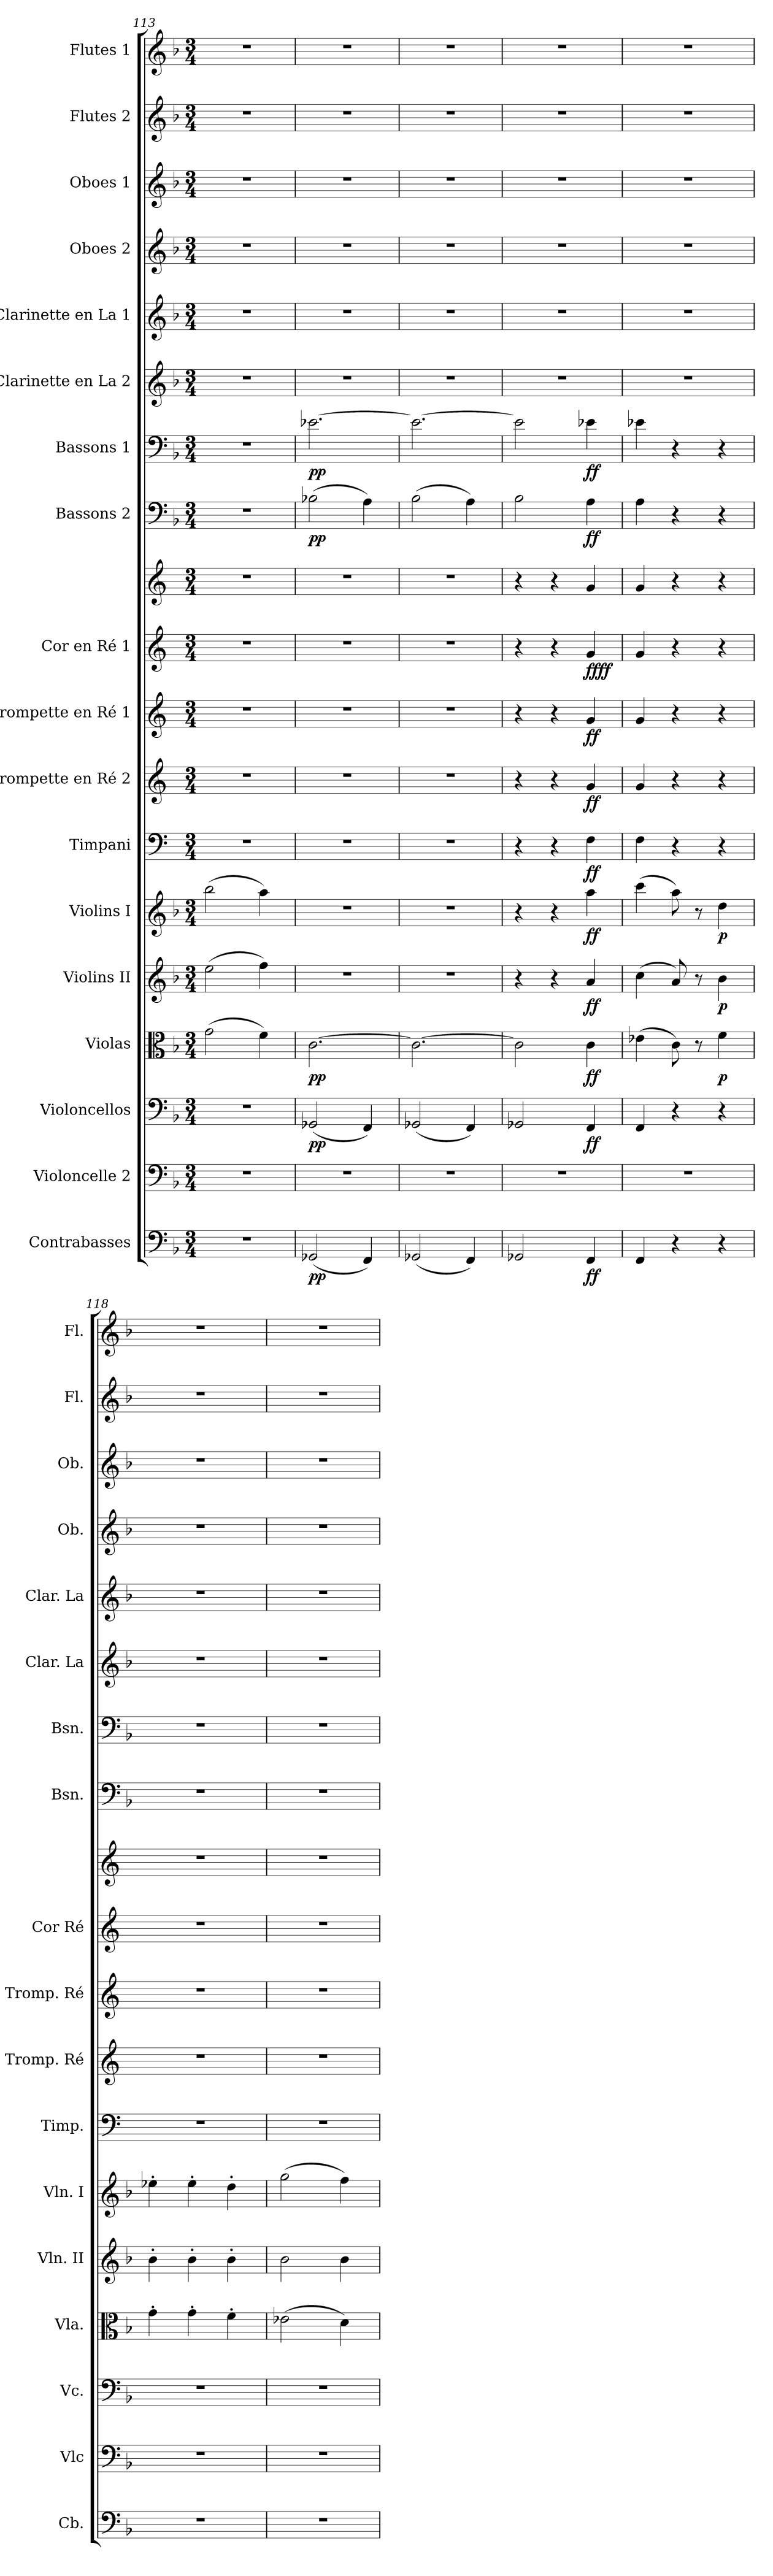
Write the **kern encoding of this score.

**kern	**dynam	**kern	**kern	**dynam	**kern	**dynam	**kern	**dynam	**kern	**dynam	**kern	**dynam	**kern	**dynam	**kern	**dynam	**kern	**kern	**dynam	**kern	**dynam	**kern	**dynam	**kern	**kern	**kern	**kern	**kern	**kern
*part18	*part18	*part17	*part16	*part16	*part15	*part15	*part14	*part14	*part13	*part13	*part12	*part12	*part11	*part11	*part10	*part10	*part9	*part9	*part9	*part8	*part8	*part7	*part7	*part6	*part5	*part4	*part3	*part2	*part1
*staff19	*staff19	*staff18	*staff17	*staff17	*staff16	*staff16	*staff15	*staff15	*staff14	*staff14	*staff13	*staff13	*staff12	*staff12	*staff11	*staff11	*staff10	*staff9	*staff9/10	*staff8	*staff8	*staff7	*staff7	*staff6	*staff5	*staff4	*staff3	*staff2	*staff1
*I"Contrabasses	*	*I"Violoncelle 2	*I"Violoncellos	*	*I"Violas	*	*I"Violins II	*	*I"Violins I	*	*I"Timpani	*	*I"Trompette en Ré 2	*	*I"Trompette en Ré 1	*	*I"Cor en Ré 1	*	*	*I"Bassons 2	*	*I"Bassons 1	*	*I"Clarinette en La 2	*I"Clarinette en La 1	*I"Oboes 2	*I"Oboes 1	*I"Flutes 2	*I"Flutes 1
*I'Cb.	*	*I'Vlc	*I'Vc.	*	*I'Vla.	*	*I'Vln. II	*	*I'Vln. I	*	*I'Timp.	*	*I'Tromp. Ré	*	*I'Tromp. Ré	*	*I'Cor Ré	*	*	*I'Bsn.	*	*I'Bsn.	*	*I'Clar. La	*I'Clar. La	*I'Ob.	*I'Ob.	*I'Fl.	*I'Fl.
*clefF4	*	*clefF4	*clefF4	*	*clefC3	*	*clefG2	*	*clefG2	*	*clefF4	*	*clefG2	*	*clefG2	*	*clefG2	*clefG2	*	*clefF4	*	*clefF4	*	*clefG2	*clefG2	*clefG2	*clefG2	*clefG2	*clefG2
*ITrd7c12	*	*	*	*	*	*	*	*	*	*	*	*	*ITrd-1c-2	*	*ITrd-1c-2	*	*ITrd6c10	*ITrd6c10	*	*	*	*	*	*ITrd2c3	*ITrd2c3	*	*	*	*
*k[b-]	*	*k[b-]	*k[b-]	*	*k[b-]	*	*k[b-]	*	*k[b-]	*	*k[]	*	*k[f#c#]	*	*k[f#c#]	*	*k[f#c#]	*k[f#c#]	*	*k[b-]	*	*k[b-]	*	*k[f#c#]	*k[f#c#]	*k[b-]	*k[b-]	*k[b-]	*k[b-]
*M3/4	*	*M3/4	*M3/4	*	*M3/4	*	*M3/4	*	*M3/4	*	*M3/4	*	*M3/4	*	*M3/4	*	*M3/4	*M3/4	*	*M3/4	*	*M3/4	*	*M3/4	*M3/4	*M3/4	*M3/4	*M3/4	*M3/4
=113	=113	=113	=113	=113	=113	=113	=113	=113	=113	=113	=113	=113	=113	=113	=113	=113	=113	=113	=113	=113	=113	=113	=113	=113	=113	=113	=113	=113	=113
2.r	.	2.r	2.r	.	(>2g\	.	(>2ee\	.	(>2bb-\	.	2.r	.	2.r	.	2.r	.	2.r	2.r	.	2.r	.	2.r	.	2.r	2.r	2.r	2.r	2.r	2.r
.	.	.	.	.	4f\)	.	4ff\)	.	4aa\)	.	.	.	.	.	.	.	.	.	.	.	.	.	.	.	.	.	.	.	.
=114	=114	=114	=114	=114	=114	=114	=114	=114	=114	=114	=114	=114	=114	=114	=114	=114	=114	=114	=114	=114	=114	=114	=114	=114	=114	=114	=114	=114	=114
!	!LO:DY:b	!	!	!LO:DY:b	!	!LO:DY:b	!	!	!	!	!	!	!	!	!	!	!	!	!	!	!LO:DY:b	!	!LO:DY:b	!	!	!	!	!	!
(<2GGG-X/	pp	2.r	(<2GG-X/	pp	[2.c\	pp	2.r	.	2.r	.	2.r	.	2.r	.	2.r	.	2.r	2.r	.	(>2B-X\	pp	[2.e-X\	pp	2.r	2.r	2.r	2.r	2.r	2.r
4FFF/)	.	.	4FF/)	.	.	.	.	.	.	.	.	.	.	.	.	.	.	.	.	4A\)	.	.	.	.	.	.	.	.	.
=115	=115	=115	=115	=115	=115	=115	=115	=115	=115	=115	=115	=115	=115	=115	=115	=115	=115	=115	=115	=115	=115	=115	=115	=115	=115	=115	=115	=115	=115
(<2GGG-X/	.	2.r	(<2GG-X/	.	2.c\_	.	2.r	.	2.r	.	2.r	.	2.r	.	2.r	.	2.r	2.r	.	(>2B-\	.	2.e-\_	.	2.r	2.r	2.r	2.r	2.r	2.r
4FFF/)	.	.	4FF/)	.	.	.	.	.	.	.	.	.	.	.	.	.	.	.	.	4A\)	.	.	.	.	.	.	.	.	.
=116	=116	=116	=116	=116	=116	=116	=116	=116	=116	=116	=116	=116	=116	=116	=116	=116	=116	=116	=116	=116	=116	=116	=116	=116	=116	=116	=116	=116	=116
2GGG-X/	.	2.r	2GG-X/	.	2c\]	.	4r	.	4r	.	4r	.	4r	.	4r	.	4r	4r	.	2B-\	.	2e-\]	.	2.r	2.r	2.r	2.r	2.r	2.r
.	.	.	.	.	.	.	4r	.	4r	.	4r	.	4r	.	4r	.	4r	4r	.	.	.	.	.	.	.	.	.	.	.
!	!LO:DY:b	!	!	!LO:DY:b	!	!LO:DY:b	!	!LO:DY:b	!	!LO:DY:b	!	!LO:DY:b	!	!LO:DY:b	!	!LO:DY:b	!	!	!LO:DY:b=2	!	!	!	!	!	!	!	!	!	!
!	!	!	!	!	!	!	!	!	!	!	!	!	!	!	!	!	!	!	!LO:DY:n=1:b	!	!LO:DY:b	!	!LO:DY:b	!	!	!	!	!	!
4FFF/	ff	.	4FF/	ff	4c\	ff	4a/	ff	4aa\	ff	4F\	ff	4a/	ff	4a/	ff	4A/	4A/	ff ff	4A\	ff	4e-X\	ff	.	.	.	.	.	.
=117	=117	=117	=117	=117	=117	=117	=117	=117	=117	=117	=117	=117	=117	=117	=117	=117	=117	=117	=117	=117	=117	=117	=117	=117	=117	=117	=117	=117	=117
4FFF/	.	2.r	4FF/	.	(>4e-X\	.	(>4cc\	.	(>4ccc\	.	4F\	.	4a/	.	4a/	.	4A/	4A/	.	4A\	.	4e-X\	.	2.r	2.r	2.r	2.r	2.r	2.r
4r	.	.	4r	.	8c\)	.	8a/)	.	8aa\)	.	4r	.	4r	.	4r	.	4r	4r	.	4r	.	4r	.	.	.	.	.	.	.
.	.	.	.	.	8r	.	8r	.	8r	.	.	.	.	.	.	.	.	.	.	.	.	.	.	.	.	.	.	.	.
!	!	!	!	!	!	!LO:DY:b	!	!LO:DY:b	!	!LO:DY:b	!	!	!	!	!	!	!	!	!	!	!	!	!	!	!	!	!	!	!
4r	.	.	4r	.	4f\	p	4b-\	p	4dd\	p	4r	.	4r	.	4r	.	4r	4r	.	4r	.	4r	.	.	.	.	.	.	.
=118	=118	=118	=118	=118	=118	=118	=118	=118	=118	=118	=118	=118	=118	=118	=118	=118	=118	=118	=118	=118	=118	=118	=118	=118	=118	=118	=118	=118	=118
2.r	.	2.r	2.r	.	4g'\	.	4b-'\	.	4ee-X'\	.	2.r	.	2.r	.	2.r	.	2.r	2.r	.	2.r	.	2.r	.	2.r	2.r	2.r	2.r	2.r	2.r
.	.	.	.	.	4g'\	.	4b-'\	.	4ee-'\	.	.	.	.	.	.	.	.	.	.	.	.	.	.	.	.	.	.	.	.
.	.	.	.	.	4f'\	.	4b-'\	.	4dd'\	.	.	.	.	.	.	.	.	.	.	.	.	.	.	.	.	.	.	.	.
=119	=119	=119	=119	=119	=119	=119	=119	=119	=119	=119	=119	=119	=119	=119	=119	=119	=119	=119	=119	=119	=119	=119	=119	=119	=119	=119	=119	=119	=119
2.r	.	2.r	2.r	.	(>2e-X\	.	2b-\	.	(>2gg\	.	2.r	.	2.r	.	2.r	.	2.r	2.r	.	2.r	.	2.r	.	2.r	2.r	2.r	2.r	2.r	2.r
.	.	.	.	.	4d\)	.	4b-\	.	4ff\)	.	.	.	.	.	.	.	.	.	.	.	.	.	.	.	.	.	.	.	.
=	=	=	=	=	=	=	=	=	=	=	=	=	=	=	=	=	=	=	=	=	=	=	=	=	=	=	=	=	=
*-	*-	*-	*-	*-	*-	*-	*-	*-	*-	*-	*-	*-	*-	*-	*-	*-	*-	*-	*-	*-	*-	*-	*-	*-	*-	*-	*-	*-	*-
